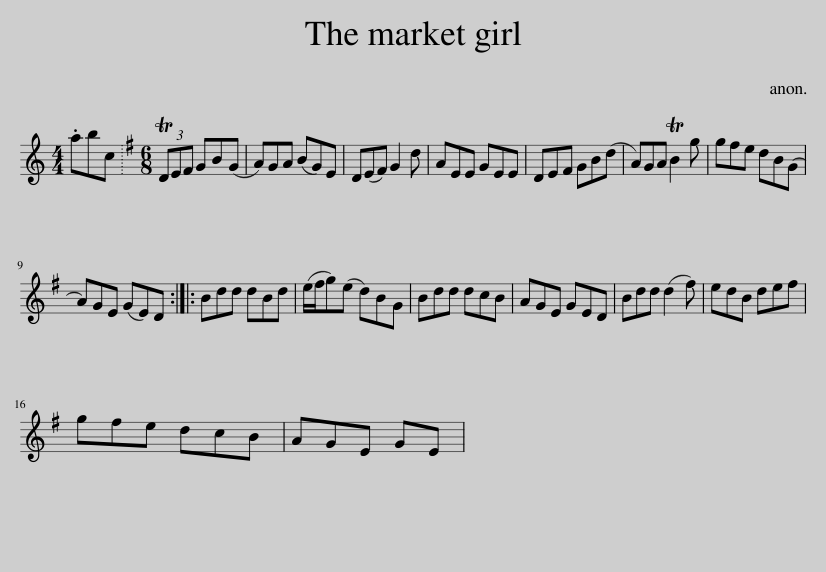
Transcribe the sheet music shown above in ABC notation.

X:1
L:1/8
M:4/4
I:linebreak $
K:C
V:1 treble
V:1
 .abc |[K:G][M:6/8] (3TDEF GB(G | A)GA (BG)E | D(EF) G2 d | AEE GEE | %5
 DEF GB(d | A)GA TB2 g | gfe dB(G |$ A)GE (GE)D :: Bdd dBd | %10
 (e/f/g)(e d)BG | Bdd dcB | AGE GED | Bdd (d2 f) | edB def |$ %15
 gfe dcB | AGE GE | %17
